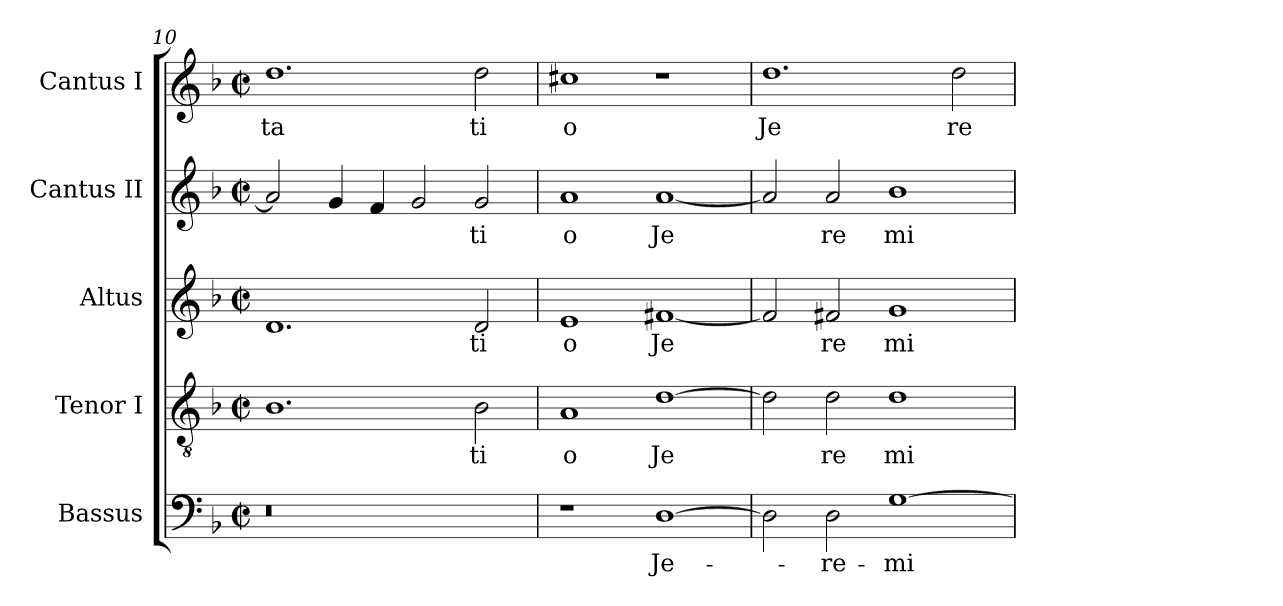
**kern	**text	**kern	**text	**kern	**text	**kern	**text	**kern	**text
*part5	*part5	*part4	*part4	*part3	*part3	*part2	*part2	*part1	*part1
*staff5	*staff5	*staff4	*staff4	*staff3	*staff3	*staff2	*staff2	*staff1	*staff1
*I"Bassus	*	*I"Tenor I	*	*I"Altus	*	*I"Cantus II	*	*I"Cantus I	*
*clefF4	*	*clefGv2	*	*clefG2	*	*clefG2	*	*clefG2	*
*k[b-]	*	*k[b-]	*	*k[b-]	*	*k[b-]	*	*k[b-]	*
*F:	*	*F:	*	*F:	*	*F:	*	*F:	*
*M2/2	*	*M2/2	*	*M2/2	*	*M2/2	*	*M2/2	*
*met(c|)	*	*met(c|)	*	*met(c|)	*	*met(c|)	*	*met(c|)	*
=10	=10	=10	=10	=10	=10	=10	=10	=10	=10
!	!	!	!	!	!	!	!	!	!LO:LY:b:cj
0r	.	1.B-	.	1.d	.	2a/]	.	1.dd	ta
.	.	.	.	.	.	4g/	.	.	.
.	.	.	.	.	.	4f/	.	.	.
.	.	.	.	.	.	2g/	.	.	.
!	!	!	!LO:LY:b:cj	!	!LO:LY:b:cj	!	!LO:LY:b:cj	!	!LO:LY:b:cj
.	.	2B-\	ti	2d/	ti	2g/	ti	2dd\	ti
=11	=11	=11	=11	=11	=11	=11	=11	=11	=11
!	!	!	!LO:LY:b:cj	!	!LO:LY:b:cj	!	!LO:LY:b:cj	!	!LO:LY:b:cj
1r	.	1A	o	1e	o	1a	o	1cc#X	o
!	!LO:LY:b:cj	!	!LO:LY:b:cj	!	!LO:LY:b:cj	!	!LO:LY:b:cj	!	!
[>1D	Je-	[>1d	Je	[<1f#X	Je	[<1a	Je	1r	.
=12	=12	=12	=12	=12	=12	=12	=12	=12	=12
!	!	!	!	!	!	!	!	!	!LO:LY:b:cj
2D\]	.	2d\]	.	2f#/]	.	2a/]	.	1.dd	Je
!	!LO:LY:b:cj	!	!LO:LY:b:cj	!	!LO:LY:b:cj	!	!LO:LY:b:cj	!	!
2D\	-re-	2d\	re	2f#X/	re	2a/	re	.	.
!	!LO:LY:b:cj	!	!LO:LY:b:cj	!	!LO:LY:b:cj	!	!LO:LY:b:cj	!	!
[>1G	-mi-	1d	mi	1g	mi	1b-	mi	.	.
!	!	!	!	!	!	!	!	!	!LO:LY:b:cj
.	.	.	.	.	.	.	.	2dd\	re
=	=	=	=	=	=	=	=	=	=
*-	*-	*-	*-	*-	*-	*-	*-	*-	*-
